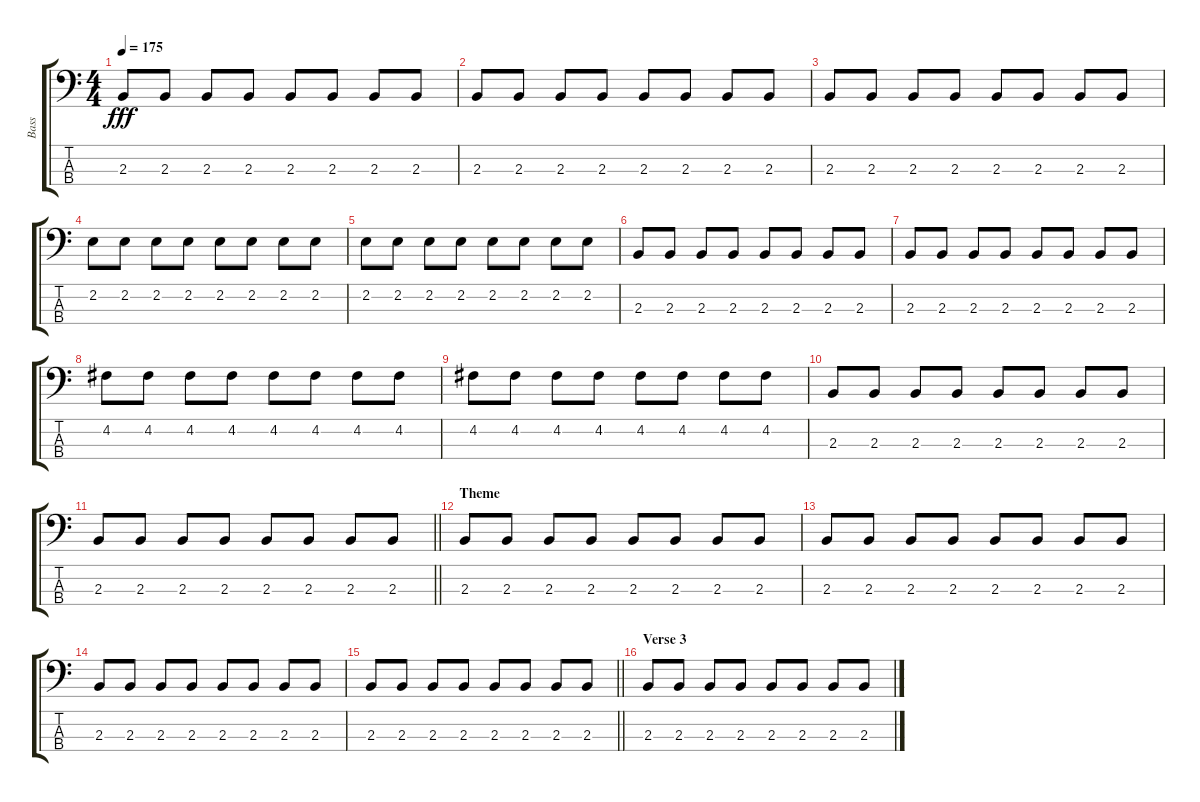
\track ("Bass" "Bass") {instrument electricbassfinger}
\staff {score tabs}
\tuning (G2 D2 A1 E1) {hide}
\ts (4 4)
\tempo 175
\clef f4
\ks c
2.3.8{dy fff} 2.3.8 2.3.8 2.3.8 2.3.8 2.3.8 2.3.8 2.3.8 |
2.3.8 2.3.8 2.3.8 2.3.8 2.3.8 2.3.8 2.3.8 2.3.8 |
2.3.8 2.3.8 2.3.8 2.3.8 2.3.8 2.3.8 2.3.8 2.3.8 |
2.2.8 2.2.8 2.2.8 2.2.8 2.2.8 2.2.8 2.2.8 2.2.8 |
2.2.8 2.2.8 2.2.8 2.2.8 2.2.8 2.2.8 2.2.8 2.2.8 |
2.3.8 2.3.8 2.3.8 2.3.8 2.3.8 2.3.8 2.3.8 2.3.8 |
2.3.8 2.3.8 2.3.8 2.3.8 2.3.8 2.3.8 2.3.8 2.3.8 |
4.2.8 4.2.8 4.2.8 4.2.8 4.2.8 4.2.8 4.2.8 4.2.8 |
4.2.8 4.2.8 4.2.8 4.2.8 4.2.8 4.2.8 4.2.8 4.2.8 |
2.3.8 2.3.8 2.3.8 2.3.8 2.3.8 2.3.8 2.3.8 2.3.8 |
\barLineRight lightlight
2.3.8 2.3.8 2.3.8 2.3.8 2.3.8 2.3.8 2.3.8 2.3.8 |
\section ("" "Theme")
2.3.8 2.3.8 2.3.8 2.3.8 2.3.8 2.3.8 2.3.8 2.3.8 |
2.3.8 2.3.8 2.3.8 2.3.8 2.3.8 2.3.8 2.3.8 2.3.8 |
2.3.8 2.3.8 2.3.8 2.3.8 2.3.8 2.3.8 2.3.8 2.3.8 |
\barLineRight lightlight
2.3.8 2.3.8 2.3.8 2.3.8 2.3.8 2.3.8 2.3.8 2.3.8 |
\section ("" "Verse 3")
2.3.8 2.3.8 2.3.8 2.3.8 2.3.8 2.3.8 2.3.8 2.3.8
